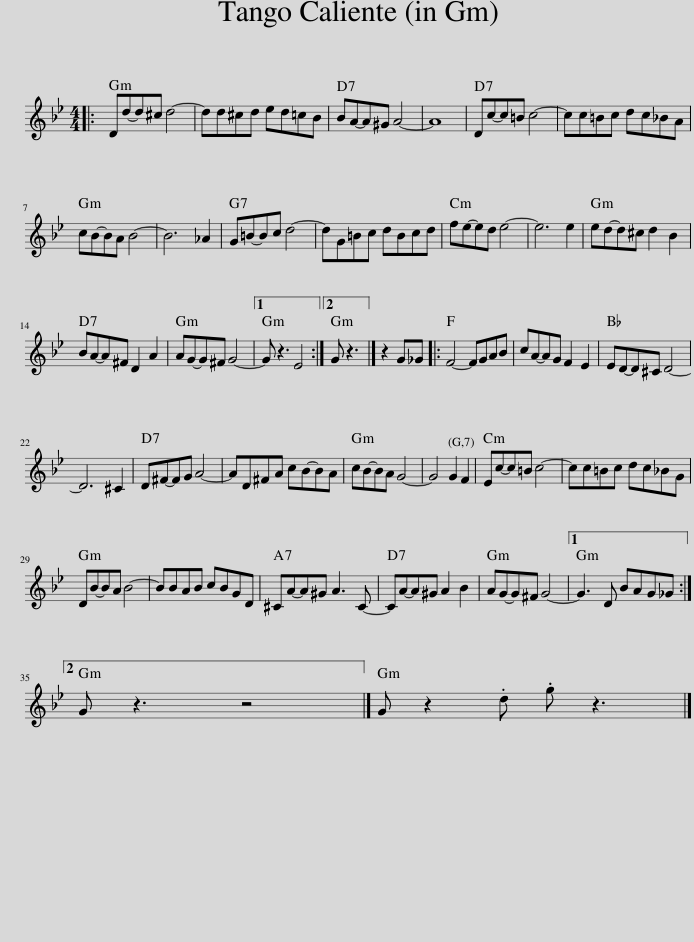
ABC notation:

X:1
L:1/8
M:4/4
I:linebreak $
K:Gmin
V:1 treble
V:1
|: Dd-d^c d4- | dd^cd ed=cB | BA-A^G A4- | A8 | Dc-c=B c4- | %5
 cc=Bc dc_BA |$ cB-BA B4- | B6 _A2 | G=B-Bc d4- | dG=Bc dBcd | %10
 fe-ed e4- | e6 e2 | ed-d^c d2 B2 |$ BA-A^F D2 A2 | AG-G^F G4- |1 %15
 G z3 E4 :|2 G z3 |] z2 G_G |: F4- FGAB | cA-AG F2 E2 | %20
 ED-D^C D4- |$ D6 ^C2 | D^F-FG A4- | AD^FA cB-BA | cB-BA G4- | %25
 G4 G2 F2 | Ec-c=B c4- | cc=Bc dc_BG |$ DB-BA B4- | BBAB cBGD | %30
 ^CA-A^G A3 C- | CA-A^G A2 B2 | AG-G^F G4- |1 G3 D BAG_G :|2$ G z3 z4 |] %35
 G z2 .d .g z3 |] %36
